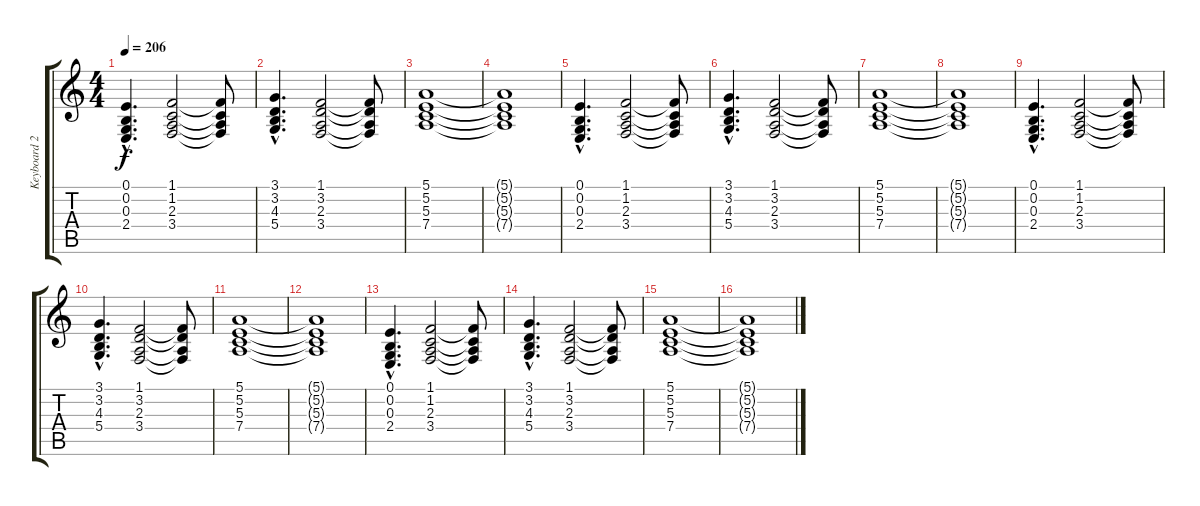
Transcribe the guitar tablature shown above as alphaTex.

\track ("Keyboard 2" "Keyboard 2") {instrument choiraahs}
\staff {score tabs}
\tuning (E4 B3 G3 D3 A2 E2) {hide}
\ts (4 4)
\tempo 206
\clef g2
\ks c
(0.1{hac} 0.2{hac} 0.3{hac} 2.4{hac}).4{d dy f} (1.1 1.2 2.3 3.4).2 (1.1{t} 1.2{t} 2.3{t} 3.4{t}).8 |
(3.1{hac} 3.2{hac} 4.3{hac} 5.4{hac}).4{d} (1.1 3.2 2.3 3.4).2 (1.1{t} 3.2{t} 2.3{t} 3.4{t}).8 |
(5.1 5.2 5.3 7.4).1 |
(5.1{t} 5.2{t} 5.3{t} 7.4{t}).1 |
(0.1{hac} 0.2{hac} 0.3{hac} 2.4{hac}).4{d} (1.1 1.2 2.3 3.4).2 (1.1{t} 1.2{t} 2.3{t} 3.4{t}).8 |
(3.1{hac} 3.2{hac} 4.3{hac} 5.4{hac}).4{d} (1.1 3.2 2.3 3.4).2 (1.1{t} 3.2{t} 2.3{t} 3.4{t}).8 |
(5.1 5.2 5.3 7.4).1 |
(5.1{t} 5.2{t} 5.3{t} 7.4{t}).1 |
(0.1{hac} 0.2{hac} 0.3{hac} 2.4{hac}).4{d} (1.1 1.2 2.3 3.4).2 (1.1{t} 1.2{t} 2.3{t} 3.4{t}).8 |
(3.1{hac} 3.2{hac} 4.3{hac} 5.4{hac}).4{d} (1.1 3.2 2.3 3.4).2 (1.1{t} 3.2{t} 2.3{t} 3.4{t}).8 |
(5.1 5.2 5.3 7.4).1 |
(5.1{t} 5.2{t} 5.3{t} 7.4{t}).1 |
(0.1{hac} 0.2{hac} 0.3{hac} 2.4{hac}).4{d} (1.1 1.2 2.3 3.4).2 (1.1{t} 1.2{t} 2.3{t} 3.4{t}).8 |
(3.1{hac} 3.2{hac} 4.3{hac} 5.4{hac}).4{d} (1.1 3.2 2.3 3.4).2 (1.1{t} 3.2{t} 2.3{t} 3.4{t}).8 |
(5.1 5.2 5.3 7.4).1 |
(5.1{t} 5.2{t} 5.3{t} 7.4{t}).1
